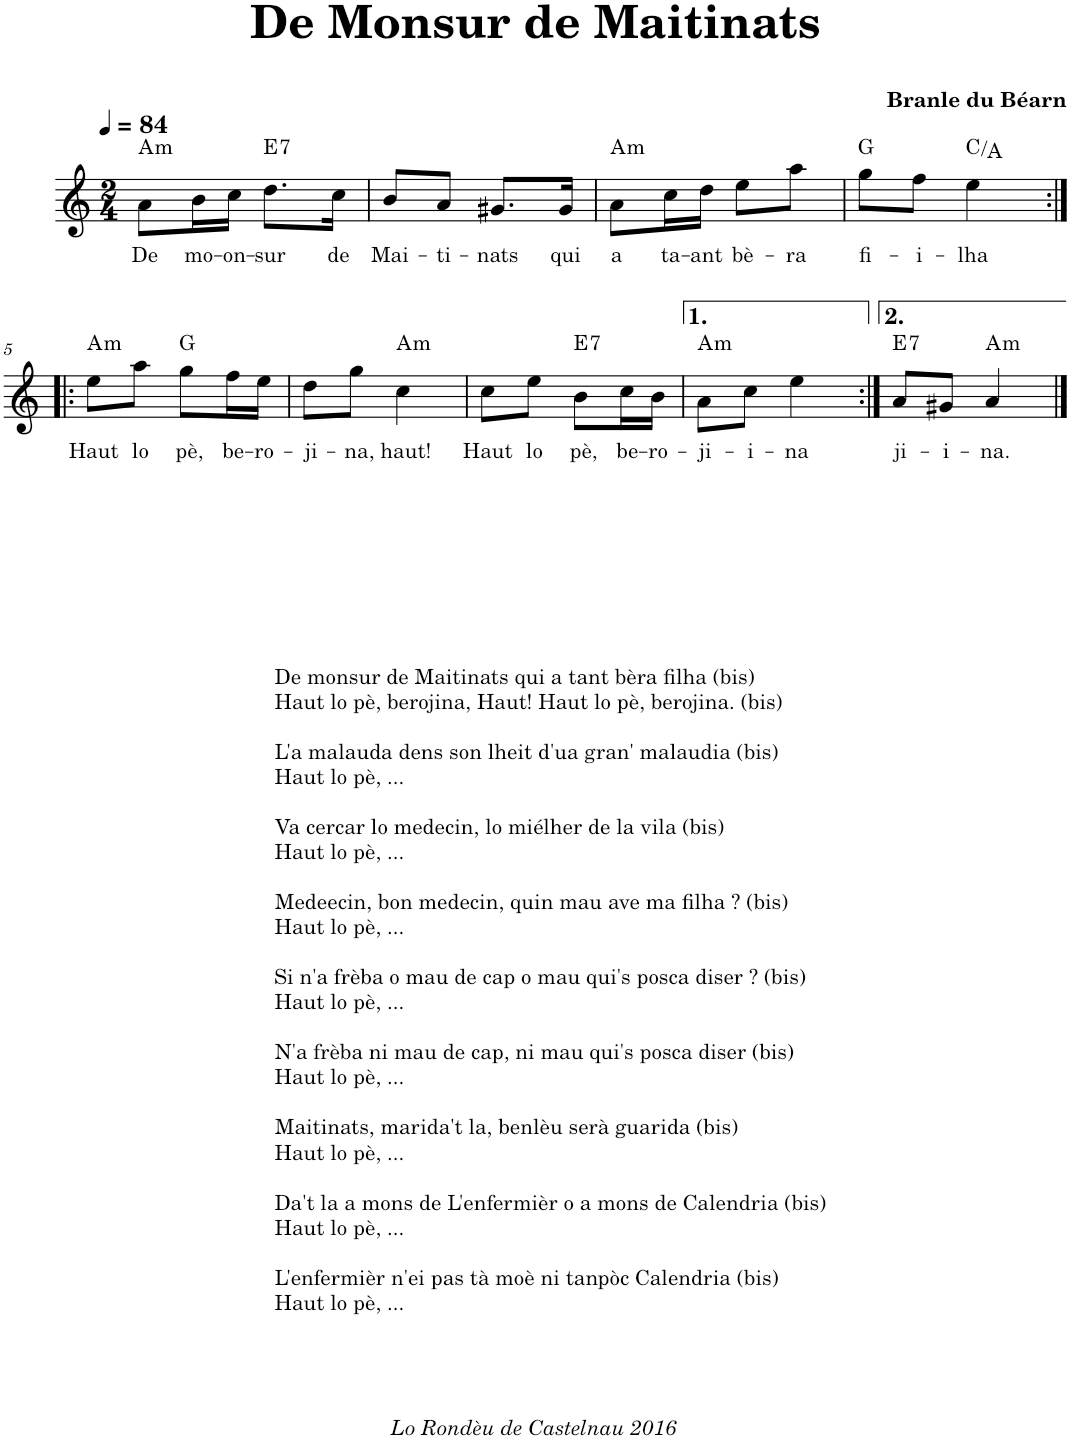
**kern	**text	**harte
*part1	*part1	*part1
*staff1	*staff1	*
*I"Violon	*	*
*I'Vln.	*	*
*clefG2	*	*
*k[]	*	*
*M2/4	*	*
*MM84	*	*
=1	=1	=1
!	!LO:LY:b	!LO:H:kt=m
8a\L	De	A:min
!	!LO:LY:b	!
16b\L	mo-	.
!	!LO:LY:b	!
16cc\JJ	-on-	.
!	!LO:LY:b	!LO:H:kt=7
8.dd\L	-sur	E:7
!	!LO:LY:b	!
16cc\Jk	de	.
=2	=2	=2
!	!LO:LY:b	!
8b/L	Mai-	.
!	!LO:LY:b	!
8a/J	-ti-	.
!	!LO:LY:b	!
8.g#X/L	-nats	.
!	!LO:LY:b	!
16g#/Jk	qui	.
=3	=3	=3
!	!LO:LY:b	!LO:H:kt=m
8a\L	a	A:min
!	!LO:LY:b	!
16cc\L	ta-	.
!	!LO:LY:b	!
16dd\JJ	-ant	.
!	!LO:LY:b	!
8ee\L	bè-	.
!	!LO:LY:b	!
8aa\J	-ra	.
=4	=4	=4
!	!LO:LY:b	!
8gg\L	fi-	G:maj
!	!LO:LY:b	!
8ff\J	-i-	.
!	!LO:LY:b	!
4ee\	-lha	C:maj/6
!!LO:LB:g=z
=5:|!|:	=5:|!|:	=5:|!|:
!LO:TX:b:t=De monsur de Maitinats qui a tant bèra filha (bis)	!	!
!LO:TX:b:t=Haut lo pè, berojina, Haut! Haut lo pè, berojina. (bis)	!	!
!LO:TX:b:t=L'a malauda dens son lheit d'ua gran' malaudia (bis)	!	!
!LO:TX:b:t=Haut lo pè, ...	!	!
!LO:TX:b:t=Va cercar lo medecin, lo miélher de la vila (bis)	!	!
!LO:TX:b:t=Haut lo pè, ...	!	!
!LO:TX:b:t=Medeecin, bon medecin, quin mau ave ma filha ? (bis)	!	!
!LO:TX:b:t=Haut lo pè, ...	!	!
!LO:TX:b:t=Si n'a frèba o mau de cap o mau qui's posca diser ? (bis)	!	!
!LO:TX:b:t=Haut lo pè, ...	!	!
!LO:TX:b:t=N'a frèba ni mau de cap, ni mau qui's posca diser (bis)	!	!
!LO:TX:b:t=Haut lo pè, ...	!	!
!LO:TX:b:t=Maitinats, marida't la, benlèu serà guarida (bis)	!	!
!LO:TX:b:t=Haut lo pè, ...	!	!
!LO:TX:b:t=Da't la a mons de L'enfermièr o a mons de Calendria (bis)	!	!
!LO:TX:b:t=Haut lo pè, ...	!	!
!LO:TX:b:t=L'enfermièr n'ei pas tà moè ni tanpòc Calendria (bis)	!	!
!LO:TX:b:t=Haut lo pè, ...	!	!
!LO:TX:b:t=Lo Rondèu de Castelnau 2016	!	!
!	!LO:LY:b	!LO:H:kt=m
8ee\L	Haut	A:min
!	!LO:LY:b	!
8aa\J	lo	.
!	!LO:LY:b	!
8gg\L	pè,	G:maj
!	!LO:LY:b	!
16ff\L	be-	.
!	!LO:LY:b	!
16ee\JJ	-ro-	.
=6	=6	=6
!	!LO:LY:b	!
8dd\L	-ji-	.
!	!LO:LY:b	!
8gg\J	-na,	.
!	!LO:LY:b	!LO:H:kt=m
4cc\	haut!	A:min
=7	=7	=7
!	!LO:LY:b	!
8cc\L	Haut	.
!	!LO:LY:b	!
8ee\J	lo	.
!	!LO:LY:b	!LO:H:kt=7
8b\L	pè,	E:7
!	!LO:LY:b	!
16cc\L	be-	.
!	!LO:LY:b	!
16b\JJ	-ro-	.
=8	=8	=8
!	!LO:LY:b	!LO:H:kt=m
8a\L	-ji-	A:min
!	!LO:LY:b	!
8cc\J	-i-	.
!	!LO:LY:b	!
4ee\	-na	.
=9:|!	=9:|!	=9:|!
!	!LO:LY:b	!LO:H:kt=7
8a/L	ji-	E:7
!	!LO:LY:b	!
8g#X/J	-i-	.
!	!LO:LY:b	!LO:H:kt=m
4a/	-na.	A:min
==	==	==
*-	*-	*-
